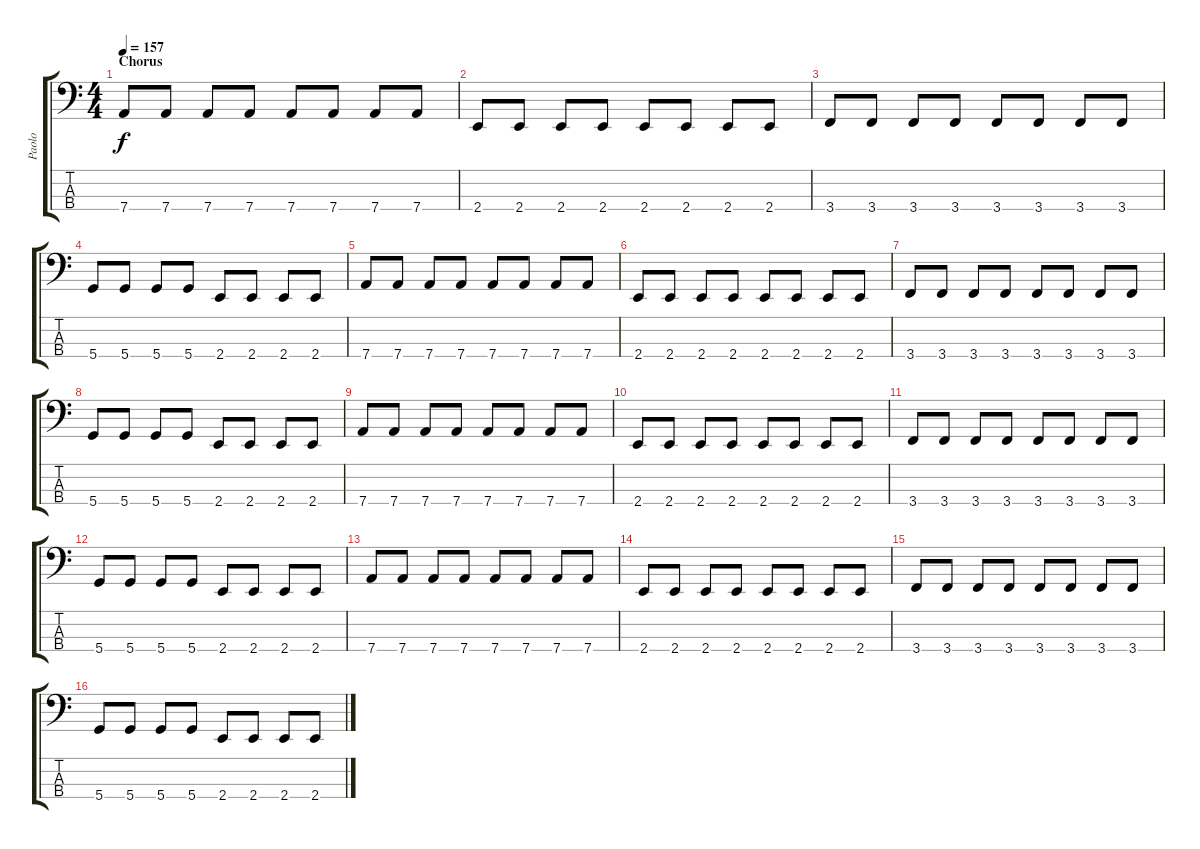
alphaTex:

\track ("Paolo" "Paolo") {instrument electricbasspick}
\staff {score tabs}
\tuning (G2 D2 A1 D1) {hide}
\ts (4 4)
\section ("" "Chorus")
\tempo 157
\clef f4
\ks c
7.4.8{dy f} 7.4.8 7.4.8 7.4.8 7.4.8 7.4.8 7.4.8 7.4.8 |
2.4.8 2.4.8 2.4.8 2.4.8 2.4.8 2.4.8 2.4.8 2.4.8 |
3.4.8 3.4.8 3.4.8 3.4.8 3.4.8 3.4.8 3.4.8 3.4.8 |
5.4.8 5.4.8 5.4.8 5.4.8 2.4.8 2.4.8 2.4.8 2.4.8 |
7.4.8 7.4.8 7.4.8 7.4.8 7.4.8 7.4.8 7.4.8 7.4.8 |
2.4.8 2.4.8 2.4.8 2.4.8 2.4.8 2.4.8 2.4.8 2.4.8 |
3.4.8 3.4.8 3.4.8 3.4.8 3.4.8 3.4.8 3.4.8 3.4.8 |
5.4.8 5.4.8 5.4.8 5.4.8 2.4.8 2.4.8 2.4.8 2.4.8 |
7.4.8 7.4.8 7.4.8 7.4.8 7.4.8 7.4.8 7.4.8 7.4.8 |
2.4.8 2.4.8 2.4.8 2.4.8 2.4.8 2.4.8 2.4.8 2.4.8 |
3.4.8 3.4.8 3.4.8 3.4.8 3.4.8 3.4.8 3.4.8 3.4.8 |
5.4.8 5.4.8 5.4.8 5.4.8 2.4.8 2.4.8 2.4.8 2.4.8 |
7.4.8 7.4.8 7.4.8 7.4.8 7.4.8 7.4.8 7.4.8 7.4.8 |
2.4.8 2.4.8 2.4.8 2.4.8 2.4.8 2.4.8 2.4.8 2.4.8 |
3.4.8 3.4.8 3.4.8 3.4.8 3.4.8 3.4.8 3.4.8 3.4.8 |
5.4.8 5.4.8 5.4.8 5.4.8 2.4.8 2.4.8 2.4.8 2.4.8
